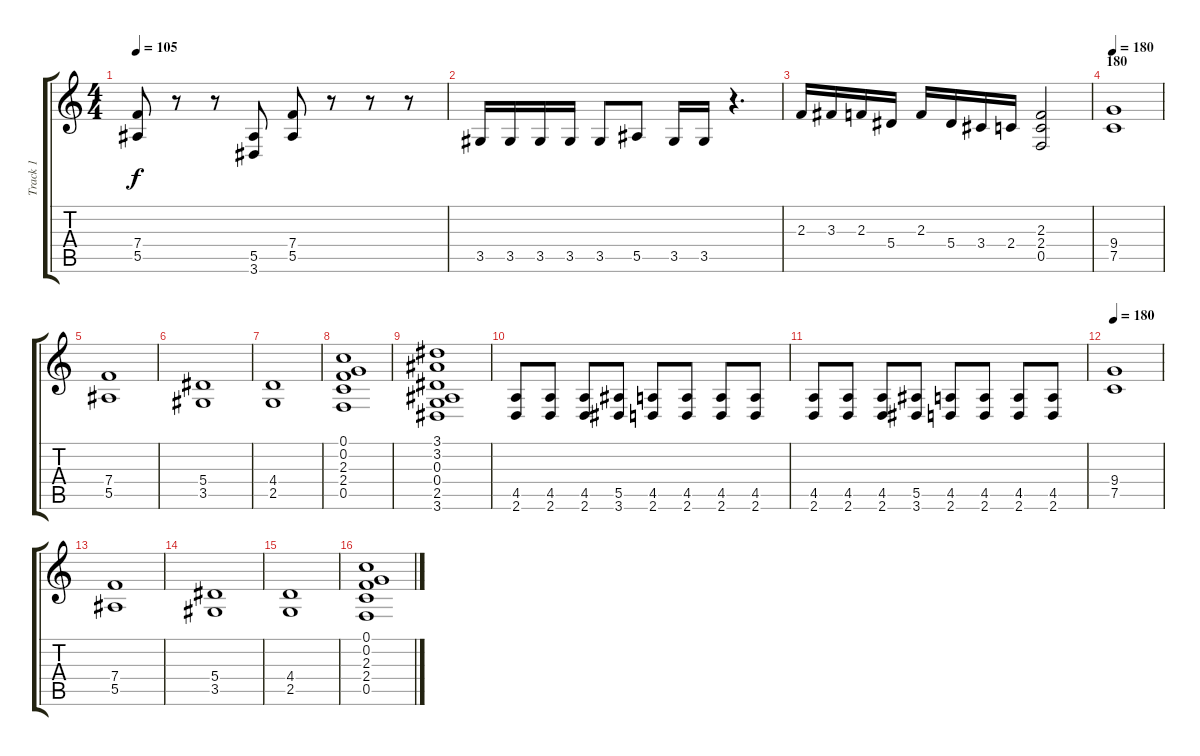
\track ("Track 1" "Track 1") {instrument distortionguitar}
\staff {score tabs}
\tuning (C4 G3 Eb3 Bb2 F2 C2) {hide}
\ts (4 4)
\tempo 105
\clef g2
\ks c
(7.4 5.5).8{dy f} r.8 r.8 (5.5 3.6).8 (7.4 5.5).8 r.8 r.8 r.8 |
3.5.16 3.5.16 3.5.16 3.5.16 3.5.8 5.5.8 3.5.16 3.5.16 r.4{d} |
2.3.16 3.3.16 2.3.16 5.4.16 2.3.16 5.4.16 3.4.16 2.4.16 (2.3 2.4 0.5).2 |
\section ("" "180")
\tempo 180
(9.4 7.5).1 |
(7.4 5.5).1 |
(5.4 3.5).1 |
(4.4 2.5).1 |
(0.1 0.2 2.3 2.4 0.5).1 |
(3.1 3.2 0.3 0.4 2.5 3.6).1 |
(4.5 2.6).8 (4.5 2.6).8 (4.5 2.6).8 (5.5 3.6).8 (4.5 2.6).8 (4.5 2.6).8 (4.5 2.6).8 (4.5 2.6).8 |
(4.5 2.6).8 (4.5 2.6).8 (4.5 2.6).8 (5.5 3.6).8 (4.5 2.6).8 (4.5 2.6).8 (4.5 2.6).8 (4.5 2.6).8 |
\tempo 180
(9.4 7.5).1 |
(7.4 5.5).1 |
(5.4 3.5).1 |
(4.4 2.5).1 |
(0.1 0.2 2.3 2.4 0.5).1
